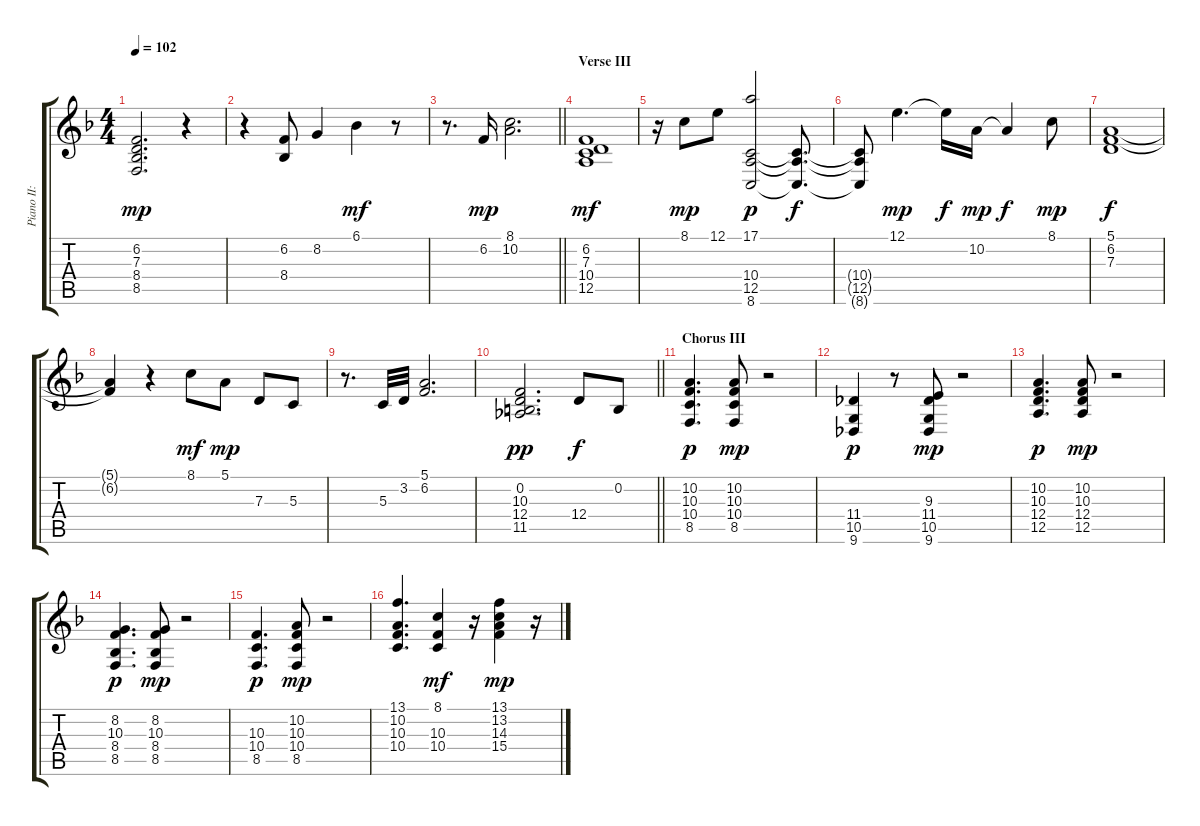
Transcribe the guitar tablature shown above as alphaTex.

\track ("Piano II:" "Piano II:") {instrument electricpiano1}
\staff {score tabs}
\tuning (E4 B3 G3 D3 A2 E2) {hide}
\ts (4 4)
\tempo 102
\clef g2
\ks f
(6.2 7.3 8.4 8.5).2{d dy mp} r.4 |
r.4 (6.2 8.4).8 8.2.4 6.1.4{dy mf} r.8 |
\barLineRight lightlight
r.8{d} 6.2.16{dy mp} (8.1 10.2).2{d} |
\section ("" "Verse III")
(6.2 7.3 10.4 12.5).1{dy mf} |
r.16 8.1.8{dy mp} 12.1.8 (17.1 10.4 12.5 8.6).2{dy p} (10.4{t} 12.5{t} 8.6{t}).8{d dy f} |
(10.4{t} 12.5{t} 8.6{t}).8 12.1.4{d dy mp} 12.1{t}.16{dy f} 10.2.16{dy mp} 10.2{t}.4{dy f} 8.1.8{dy mp} |
(5.1 6.2 7.3).1{dy f} |
(5.1{t} 6.2{t}).4 r.4 8.1.8{dy mf} 5.1.8{dy mp} 7.3.8 5.3.8 |
r.8{d} 5.3.32 3.2.32 (5.1 6.2).2{d} |
\barLineRight lightlight
(0.2 10.3 12.4 11.5).2{d dy pp} 12.4.8{dy f} 0.2.8 |
\section ("" "Chorus III")
(10.2 10.3 10.4 8.5).4{d dy p} (10.2 10.3 10.4 8.5).8{dy mp} r.2 |
(11.4 10.5 9.6).4{dy p} r.8 (9.3 11.4 10.5 9.6).8{dy mp} r.2 |
(10.2 10.3 12.4 12.5).4{d dy p} (10.2 10.3 12.4 12.5).8{dy mp} r.2 |
(8.2 10.3 8.4 8.5).4{d dy p} (8.2 10.3 8.4 8.5).8{dy mp} r.2 |
(10.3 10.4 8.5).4{d dy p} (10.2 10.3 10.4 8.5).8{dy mp} r.2 |
(13.1 10.2 10.3 10.4).4{d} (8.1 10.3 10.4).4{dy mf} r.16 (13.1 13.2 14.3 15.4).4{dy mp} r.16
